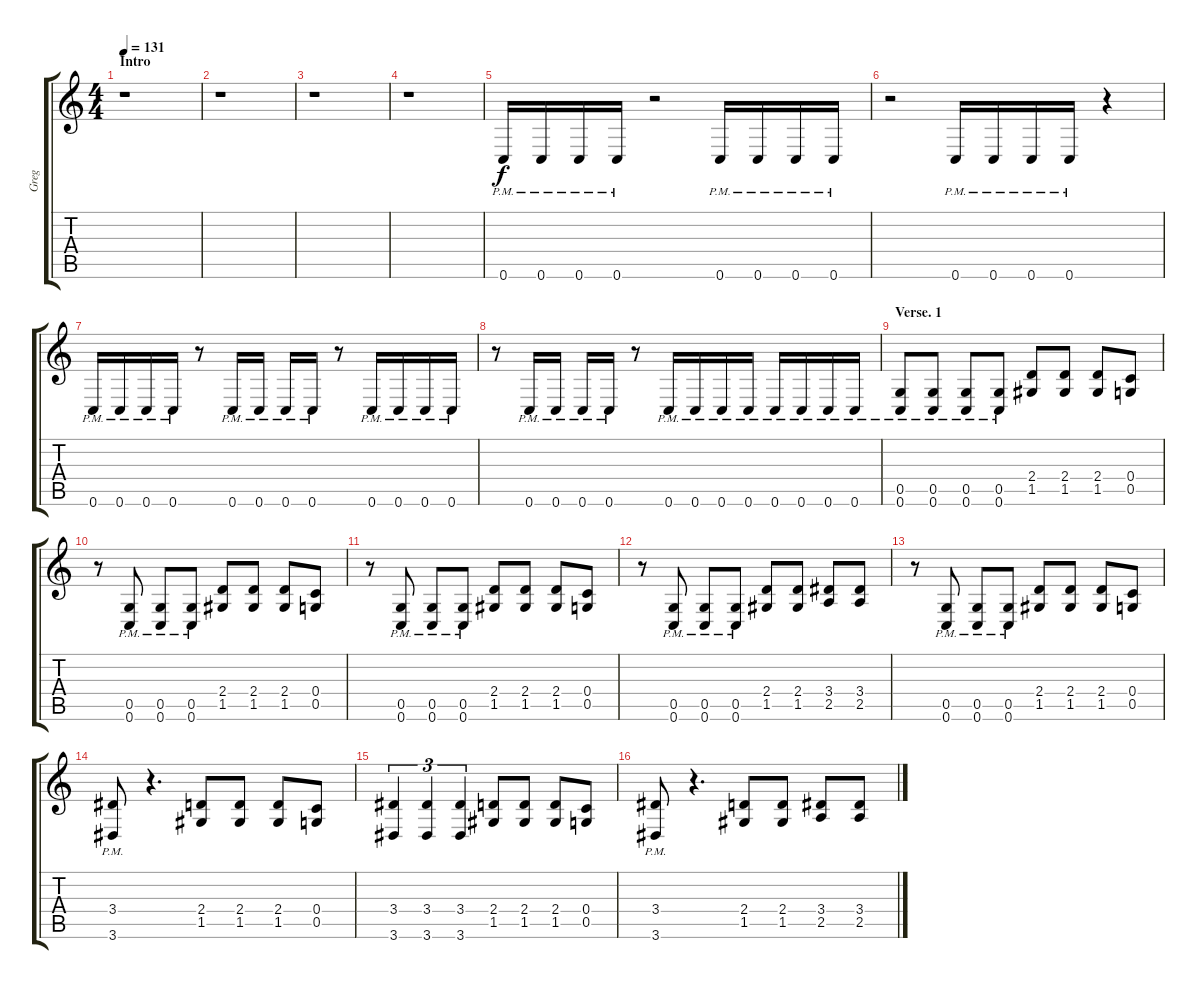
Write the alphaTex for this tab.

\track ("Greg" "Greg") {instrument distortionguitar}
\staff {score tabs}
\tuning (D4 A3 F3 C3 G2 C2) {hide}
\ts (4 4)
\section ("" "Intro")
\tempo 131
\clef g2
\ks c
r.1{dy f instrument distortionguitar} |
r.1 |
r.1 |
r.1 |
0.6{pm}.16 0.6{pm}.16 0.6{pm}.16 0.6{pm}.16 r.2 0.6{pm}.16 0.6{pm}.16 0.6{pm}.16 0.6{pm}.16 |
r.2 0.6{pm}.16 0.6{pm}.16 0.6{pm}.16 0.6{pm}.16 r.4 |
0.6{pm}.16 0.6{pm}.16 0.6{pm}.16 0.6{pm}.16 r.8 0.6{pm}.16 0.6{pm}.16 0.6{pm}.16 0.6{pm}.16 r.8 0.6{pm}.16 0.6{pm}.16 0.6{pm}.16 0.6{pm}.16 |
r.8 0.6{pm}.16 0.6{pm}.16 0.6{pm}.16 0.6{pm}.16 r.8 0.6{pm}.16 0.6{pm}.16 0.6{pm}.16 0.6{pm}.16 0.6{pm}.16 0.6{pm}.16 0.6{pm}.16 0.6{pm}.16 |
\section ("" "Verse. 1")
(0.5{pm} 0.6{pm}).8 (0.5{pm} 0.6{pm}).8 (0.5{pm} 0.6{pm}).8 (0.5{pm} 0.6{pm}).8 (2.4 1.5).8 (2.4 1.5).8 (2.4 1.5).8 (0.4 0.5).8 |
r.8 (0.5{pm} 0.6{pm}).8 (0.5{pm} 0.6{pm}).8 (0.5{pm} 0.6{pm}).8 (2.4 1.5).8 (2.4 1.5).8 (2.4 1.5).8 (0.4 0.5).8 |
r.8 (0.5{pm} 0.6{pm}).8 (0.5{pm} 0.6{pm}).8 (0.5{pm} 0.6{pm}).8 (2.4 1.5).8 (2.4 1.5).8 (2.4 1.5).8 (0.4 0.5).8 |
r.8 (0.5{pm} 0.6{pm}).8 (0.5{pm} 0.6{pm}).8 (0.5{pm} 0.6{pm}).8 (2.4 1.5).8 (2.4 1.5).8 (3.4 2.5).8 (3.4 2.5).8 |
r.8 (0.5{pm} 0.6{pm}).8 (0.5{pm} 0.6{pm}).8 (0.5{pm} 0.6{pm}).8 (2.4 1.5).8 (2.4 1.5).8 (2.4 1.5).8 (0.4 0.5).8 |
(3.4{pm} 3.6{pm}).8 r.4{d} (2.4 1.5).8 (2.4 1.5).8 (2.4 1.5).8 (0.4 0.5).8 |
(3.4 3.6).4{tu (3 2)} (3.4 3.6).4{tu (3 2)} (3.4 3.6).4{tu (3 2)} (2.4 1.5).8 (2.4 1.5).8 (2.4 1.5).8 (0.4 0.5).8 |
(3.4{pm} 3.6{pm}).8 r.4{d} (2.4 1.5).8 (2.4 1.5).8 (3.4 2.5).8 (3.4 2.5).8
